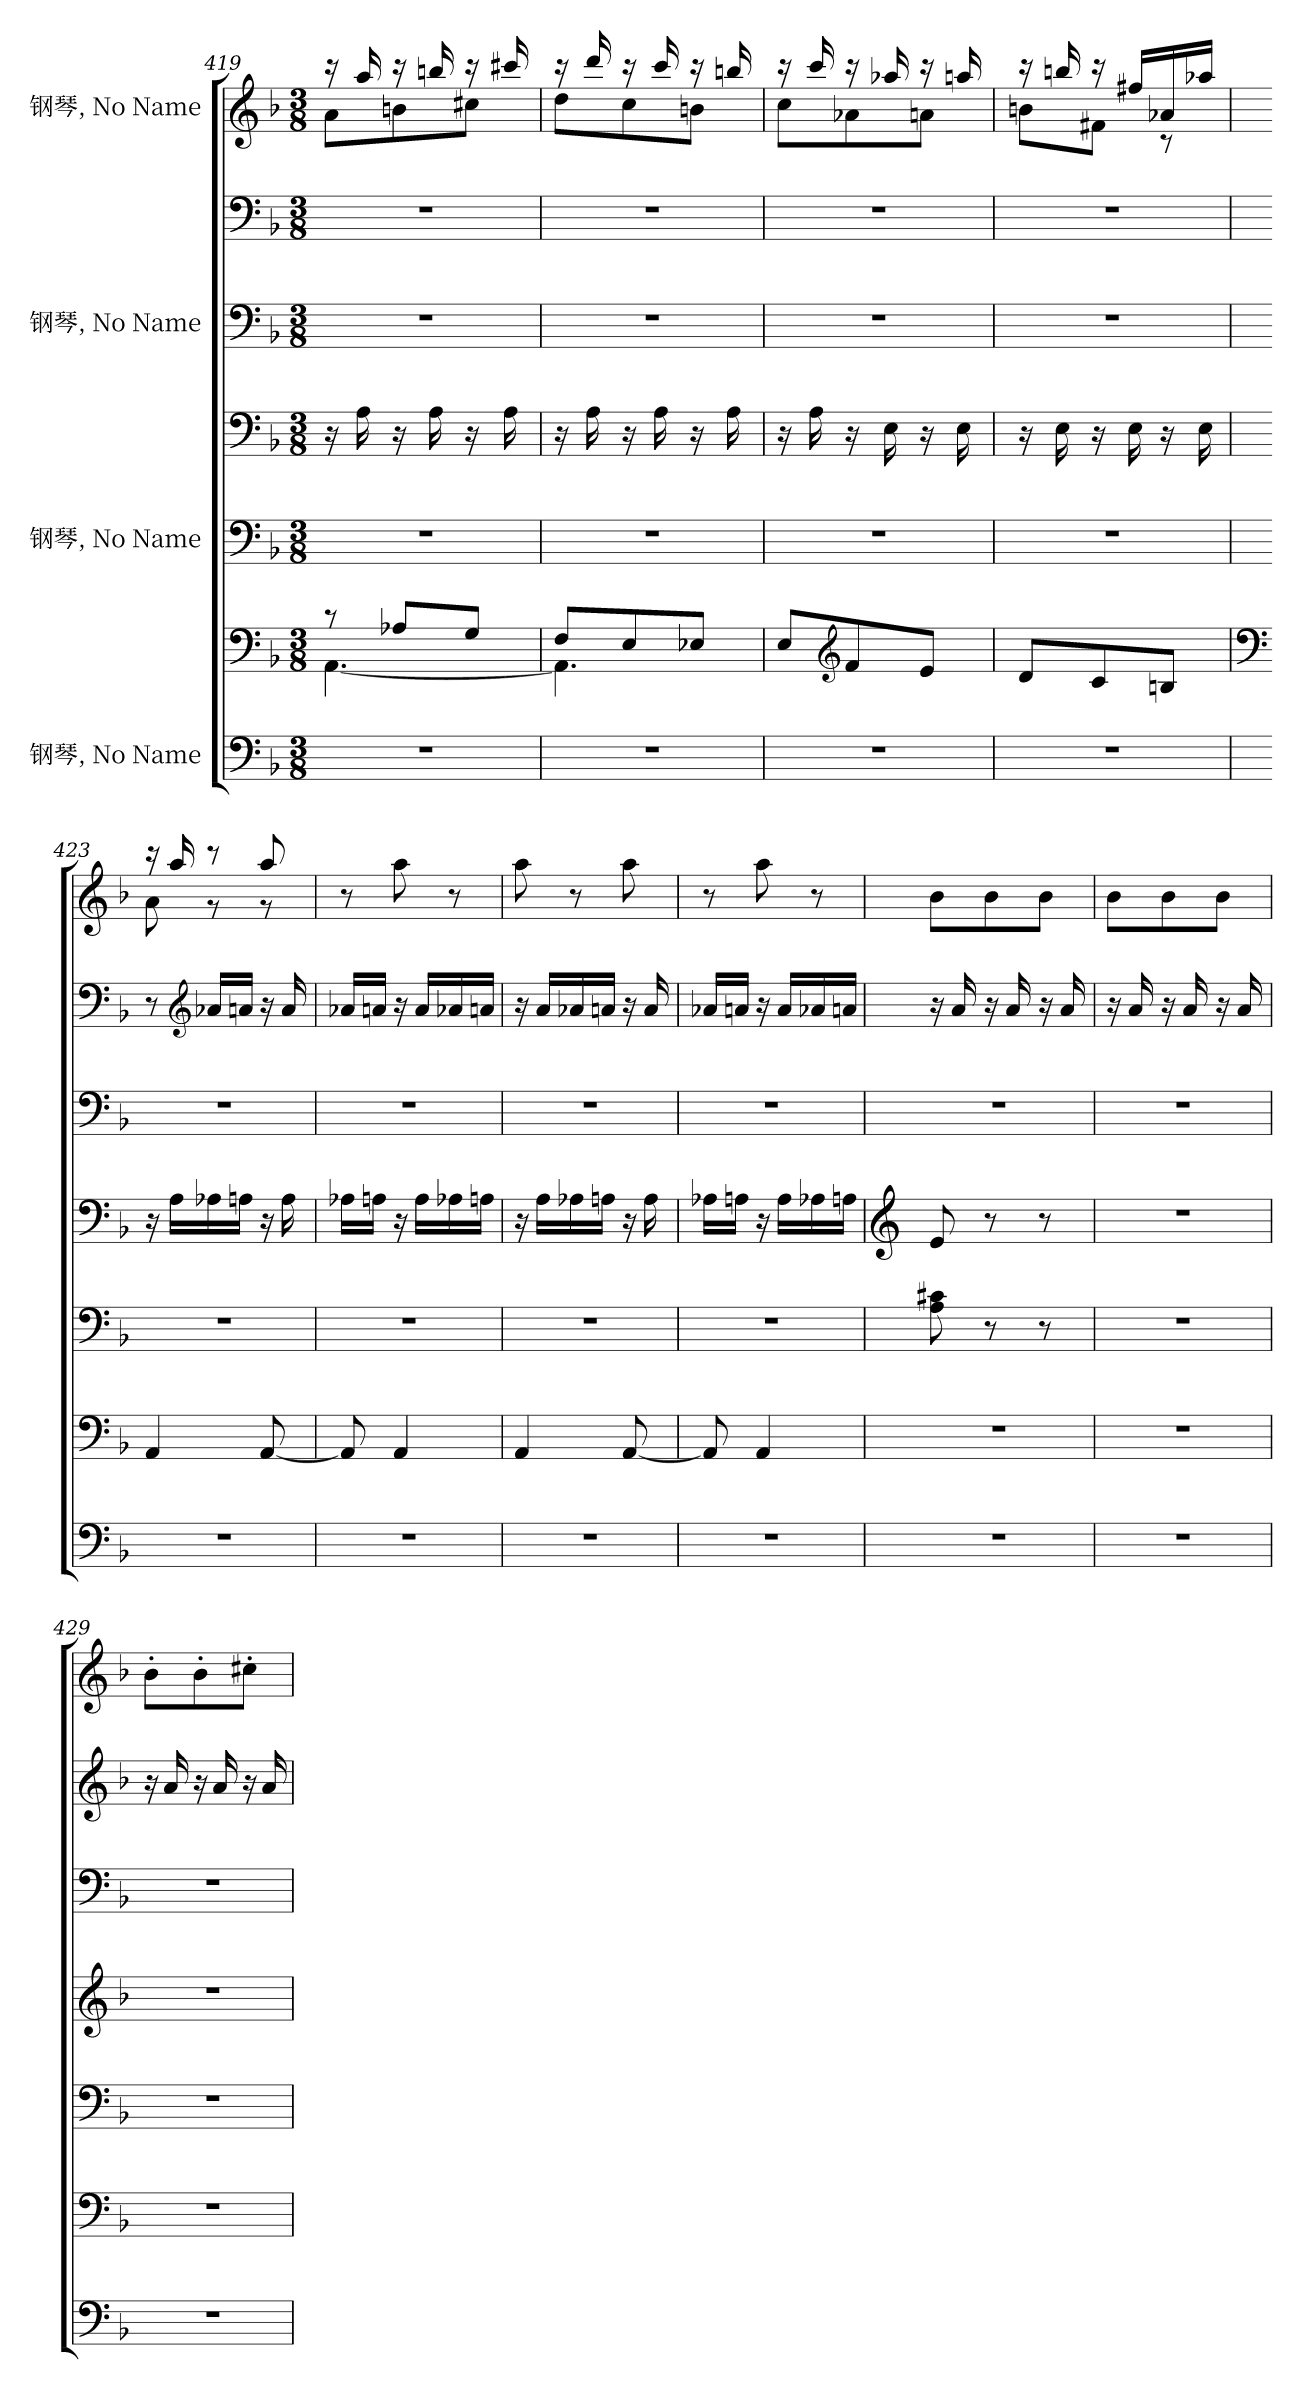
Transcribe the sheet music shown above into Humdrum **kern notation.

**kern	**kern	**kern	**kern	**kern	**kern	**kern
*part4	*part4	*part3	*part3	*part2	*part2	*part1
*staff7	*staff6	*staff5	*staff4	*staff3	*staff2	*staff1
*I"钢琴, No Name	*	*I"钢琴, No Name	*	*I"钢琴, No Name	*	*I"钢琴, No Name
*clefF4	*clefF4	*clefF4	*clefF4	*clefF4	*clefF4	*clefG2
*k[b-]	*k[b-]	*k[b-]	*k[b-]	*k[b-]	*k[b-]	*k[b-]
*M3/8	*M3/8	*M3/8	*M3/8	*M3/8	*M3/8	*M3/8
*MM111	*MM111	*MM111	*MM111	*MM111	*MM111	*MM111
=419	=419	=419	=419	=419	=419	=419
*	*^	*	*	*	*	*^
4.r	8r	[4.AA\	4.r	16r	4.r	4.r	16r	8a\L
.	.	.	.	16A\	.	.	16aa/	.
.	8A-X/L	.	.	16r	.	.	16r	8bn\
.	.	.	.	16A\	.	.	16bbn/	.
.	8G/J	.	.	16r	.	.	16r	8cc#X\J
.	.	.	.	16A\	.	.	16ccc#X/	.
=420	=420	=420	=420	=420	=420	=420	=420	=420
4.r	8F/L	4.AA\]	4.r	16r	4.r	4.r	16r	8dd\L
.	.	.	.	16A\	.	.	16ddd/	.
.	8E/	.	.	16r	.	.	16r	8cc\
.	.	.	.	16A\	.	.	16ccc/	.
.	8E-X/J	.	.	16r	.	.	16r	8bn\J
.	.	.	.	16A\	.	.	16bbn/	.
*	*v	*v	*	*	*	*	*	*
!!LO:PB:g=z	!!
=421	=421	=421	=421	=421	=421	=421	=421
4.r	8E/L	4.r	16r	4.r	4.r	16r	8cc\L
.	.	.	16A\	.	.	16ccc/	.
*	*clefG2	*	*	*	*	*	*
.	8f/	.	16r	.	.	16r	8a-X\
.	.	.	16E\	.	.	16aa-X/	.
.	8e/J	.	16r	.	.	16r	8an\J
.	.	.	16E\	.	.	16aan/	.
=422	=422	=422	=422	=422	=422	=422	=422
4.r	8d/L	4.r	16r	4.r	4.r	16r	8bn\L
.	.	.	16E\	.	.	16bbn/	.
.	8c/	.	16r	.	.	16r	8f#X\J
.	.	.	16E\	.	.	16ff#X/LL	.
.	8Bn/J	.	16r	.	.	16a-X/	8r
.	.	.	16E\	.	.	16aa-X/JJ	.
=423	=423	=423	=423	=423	=423	=423	=423
*	*clefF4	*	*	*	*	*	*
4.r	4AA/	4.r	16r	4.r	8r	16r	8a\
.	.	.	16A\LL	.	.	16aa/	.
*	*	*	*	*	*clefG2	*	*
.	.	.	16A-X\	.	16a-X/LL	8r	8r
.	.	.	16An\JJ	.	16an/JJ	.	.
.	[8AA/	.	16r	.	16r	8aa/	8r
.	.	.	16A\	.	16a/	.	.
*	*	*	*	*	*	*v	*v
=424	=424	=424	=424	=424	=424	=424
4.r	8AA/]	4.r	16A-X\LL	4.r	16a-X/LL	8r
.	.	.	16An\JJ	.	16an/JJ	.
.	4AA/	.	16r	.	16r	8aa\
.	.	.	16A\LL	.	16a/LL	.
.	.	.	16A-X\	.	16a-X/	8r
.	.	.	16An\JJ	.	16an/JJ	.
!!LO:PB:g=z
=425	=425	=425	=425	=425	=425	=425
4.r	4AA/	4.r	16r	4.r	16r	8aa\
.	.	.	16A\LL	.	16a/LL	.
.	.	.	16A-X\	.	16a-X/	8r
.	.	.	16An\JJ	.	16an/JJ	.
.	[8AA/	.	16r	.	16r	8aa\
.	.	.	16A\	.	16a/	.
=426	=426	=426	=426	=426	=426	=426
4.r	8AA/]	4.r	16A-X\LL	4.r	16a-X/LL	8r
.	.	.	16An\JJ	.	16an/JJ	.
.	4AA/	.	16r	.	16r	8aa\
.	.	.	16A\LL	.	16a/LL	.
.	.	.	16A-X\	.	16a-X/	8r
.	.	.	16An\JJ	.	16an/JJ	.
=427	=427	=427	=427	=427	=427	=427
*	*	*	*clefG2	*	*	*
*	*	*	*	*	*	*MM111
4.r	4.r	8A\ 8c#X\	8e/	4.r	16r	8b-\L
.	.	.	.	.	16a/	.
.	.	8r	8r	.	16r	8b-\
.	.	.	.	.	16a/	.
.	.	8r	8r	.	16r	8b-\J
.	.	.	.	.	16a/	.
=428	=428	=428	=428	=428	=428	=428
4.r	4.r	4.r	4.r	4.r	16r	8b-\L
.	.	.	.	.	16a/	.
.	.	.	.	.	16r	8b-\
.	.	.	.	.	16a/	.
.	.	.	.	.	16r	8b-\J
.	.	.	.	.	16a/	.
!!LO:PB:g=z
=429	=429	=429	=429	=429	=429	=429
4.r	4.r	4.r	4.r	4.r	16r	8b-'\L
.	.	.	.	.	16a/	.
.	.	.	.	.	16r	8b-'\
.	.	.	.	.	16a/	.
.	.	.	.	.	16r	8cc#X'\J
.	.	.	.	.	16a/	.
=	=	=	=	=	=	=
*-	*-	*-	*-	*-	*-	*-
